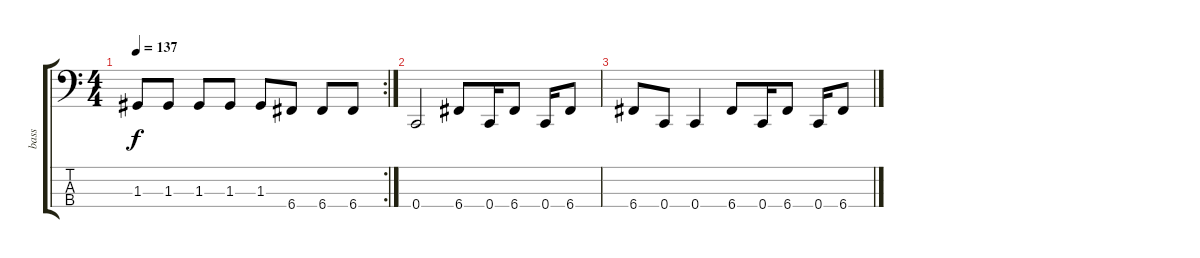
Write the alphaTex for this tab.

\track ("bass" "bass") {instrument electricbasspick}
\staff {score tabs}
\tuning (F2 C2 G1 C1) {hide}
\rc 2
\ts (4 4)
\tempo 137
\clef f4
\ks c
1.3.8{dy f} 1.3.8 1.3.8 1.3.8 1.3.8 6.4.8 6.4.8 6.4.8 |
0.4.2 6.4.8 0.4.16 6.4.8 0.4.16 6.4.8 |
6.4.8 0.4.8 0.4.4 6.4.8 0.4.16 6.4.8 0.4.16 6.4.8
